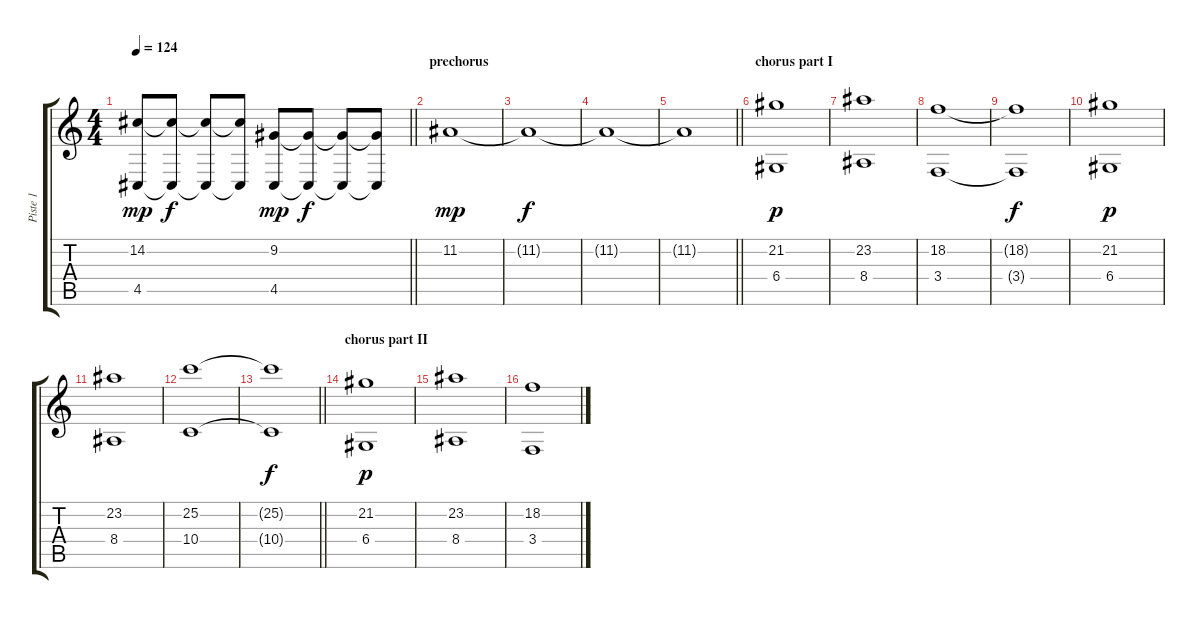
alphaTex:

\track ("Piste 1" "Piste 1") {instrument stringensemble1}
\staff {score tabs}
\tuning (E4 B3 G3 D3 A2 E2) {hide}
\ts (4 4)
\tempo 124
\clef g2
\barLineRight lightlight
\ks c
(14.2 4.5).8{dy mp} (14.2{t} 4.5{t}).8{dy f} (14.2{t} 4.5{t}).8 (14.2{t} 4.5{t}).8 (9.2 4.5).8{dy mp} (9.2{t} 4.5{t}).8{dy f} (9.2{t} 4.5{t}).8 (9.2{t} 4.5{t}).8 |
\section ("" "prechorus")
11.2.1{dy mp} |
11.2{t}.1{dy f} |
11.2{t}.1 |
\barLineRight lightlight
11.2{t}.1 |
\section ("" "chorus part I")
(21.2 6.4).1{dy p volume 16 instrument stringensemble1} |
(23.2 8.4).1 |
(18.2 3.4).1 |
(18.2{t} 3.4{t}).1{dy f} |
(21.2 6.4).1{dy p} |
(23.2 8.4).1 |
(25.2 10.4).1 |
\barLineRight lightlight
(25.2{t} 10.4{t}).1{dy f} |
\section ("" "chorus part II")
(21.2 6.4).1{dy p} |
(23.2 8.4).1 |
(18.2 3.4).1
